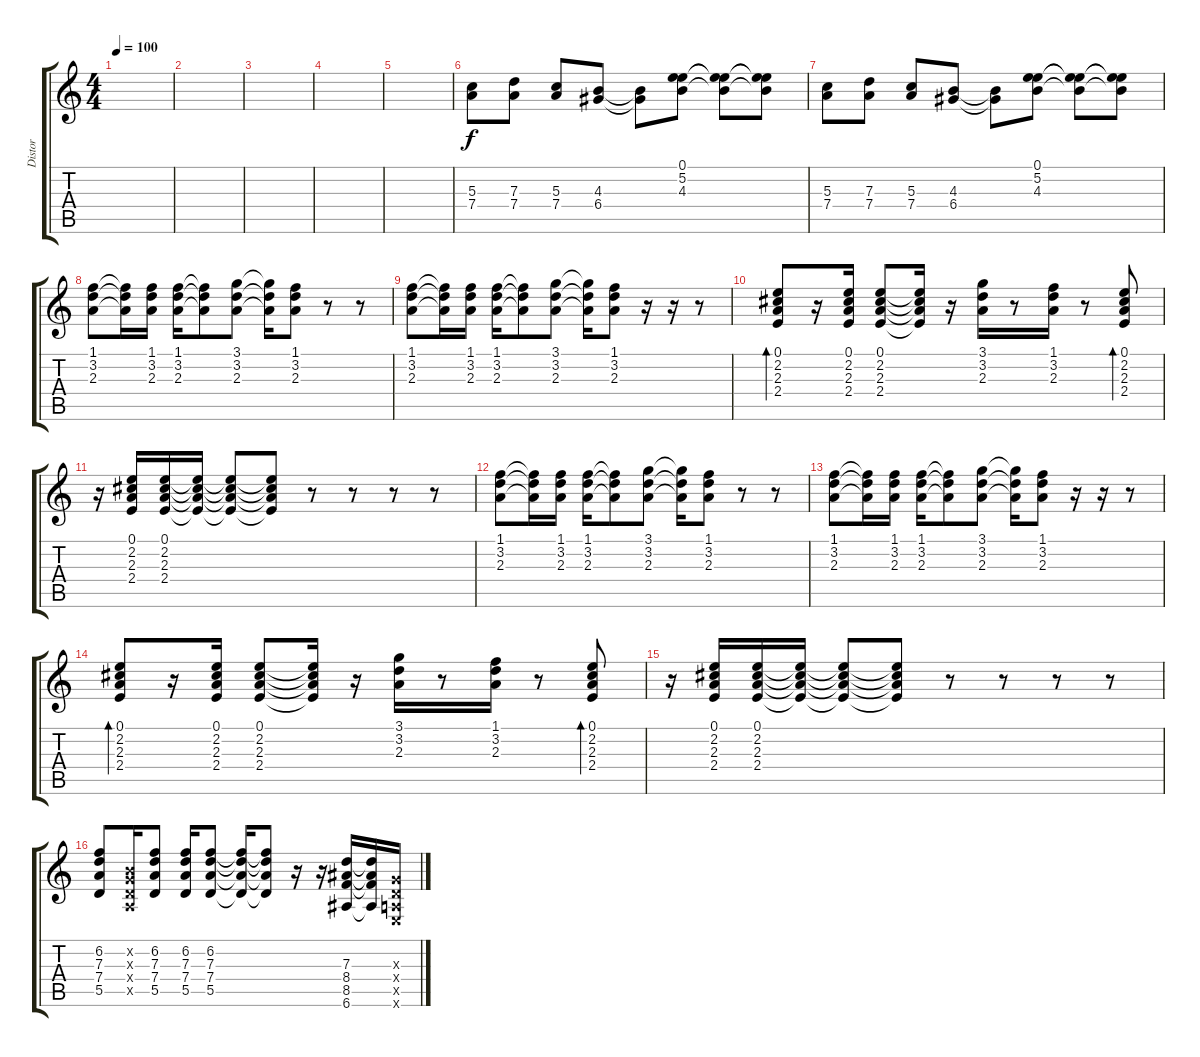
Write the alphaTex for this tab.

\track ("Distor" "Distor") {instrument distortionguitar}
\staff {score tabs}
\tuning (E4 B3 G3 D3 A2 E2) {hide}
\ts (4 4)
\tempo 100
\clef g2
\ks c
|
|
|
|
|
(5.3 7.4).8 (7.3 7.4).8 (5.3 7.4).8 (4.3 6.4).8 (4.3{t} 6.4{t}).8 (0.1 5.2 4.3).8 (0.1{t} 5.2{t} 4.3{t}).8 (0.1{t} 5.2{t} 4.3{t}).8 |
(5.3 7.4).8 (7.3 7.4).8 (5.3 7.4).8 (4.3 6.4).8 (4.3{t} 6.4{t}).8 (0.1 5.2 4.3).8 (0.1{t} 5.2{t} 4.3{t}).8 (0.1{t} 5.2{t} 4.3{t}).8 |
(1.1 3.2 2.3).8 (1.1{t} 3.2{t} 2.3{t}).16 (1.1 3.2 2.3).16 (1.1 3.2 2.3).16 (1.1{t} 3.2{t} 2.3{t}).8 (3.1 3.2 2.3).8 (3.1{t} 3.2{t} 2.3{t}).16 (1.1 3.2 2.3).8 r.8 r.8 |
(1.1 3.2 2.3).8 (1.1{t} 3.2{t} 2.3{t}).16 (1.1 3.2 2.3).16 (1.1 3.2 2.3).16 (1.1{t} 3.2{t} 2.3{t}).8 (3.1 3.2 2.3).8 (3.1{t} 3.2{t} 2.3{t}).16 (1.1 3.2 2.3).8 r.16 r.16 r.8 |
(0.1 2.2 2.3 2.4).8{bd 480} r.16 (0.1 2.2 2.3 2.4).16 (0.1 2.2 2.3 2.4).8 (0.1{t} 2.2{t} 2.3{t} 2.4{t}).16 r.16 (3.1 3.2 2.3).16 r.8 (1.1 3.2 2.3).16 r.8 (0.1 2.2 2.3 2.4).8{bd 480} |
r.16 (0.1 2.2 2.3 2.4).16 (0.1 2.2 2.3 2.4).16 (0.1{t} 2.2{t} 2.3{t} 2.4{t}).16 (0.1{t} 2.2{t} 2.3{t} 2.4{t}).8 (0.1{t} 2.2{t} 2.3{t} 2.4{t}).8 r.8 r.8 r.8 r.8 |
(1.1 3.2 2.3).8 (1.1{t} 3.2{t} 2.3{t}).16 (1.1 3.2 2.3).16 (1.1 3.2 2.3).16 (1.1{t} 3.2{t} 2.3{t}).8 (3.1 3.2 2.3).8 (3.1{t} 3.2{t} 2.3{t}).16 (1.1 3.2 2.3).8 r.8 r.8 |
(1.1 3.2 2.3).8 (1.1{t} 3.2{t} 2.3{t}).16 (1.1 3.2 2.3).16 (1.1 3.2 2.3).16 (1.1{t} 3.2{t} 2.3{t}).8 (3.1 3.2 2.3).8 (3.1{t} 3.2{t} 2.3{t}).16 (1.1 3.2 2.3).8 r.16 r.16 r.8 |
(0.1 2.2 2.3 2.4).8{bd 480} r.16 (0.1 2.2 2.3 2.4).16 (0.1 2.2 2.3 2.4).8 (0.1{t} 2.2{t} 2.3{t} 2.4{t}).16 r.16 (3.1 3.2 2.3).16 r.8 (1.1 3.2 2.3).16 r.8 (0.1 2.2 2.3 2.4).8{bd 480} |
r.16 (0.1 2.2 2.3 2.4).16 (0.1 2.2 2.3 2.4).16 (0.1{t} 2.2{t} 2.3{t} 2.4{t}).16 (0.1{t} 2.2{t} 2.3{t} 2.4{t}).8 (0.1{t} 2.2{t} 2.3{t} 2.4{t}).8 r.8 r.8 r.8 r.8 |
(6.2 7.3 7.4 5.5).8 (0.2{x} 0.3{x} 0.4{x} 0.5{x}).16 (6.2 7.3 7.4 5.5).8 (6.2 7.3 7.4 5.5).16 (6.2 7.3 7.4 5.5).8 (6.2{t} 7.3{t} 7.4{t} 5.5{t}).16 (6.2{t} 7.3{t} 7.4{t} 5.5{t}).8 r.16 r.16 (7.3 8.4 8.5 6.6).16 (7.3{t} 8.4{t} 8.5{t} 6.6{t}).16 (0.3{x} 0.4{x} 0.5{x} 0.6{x}).16
